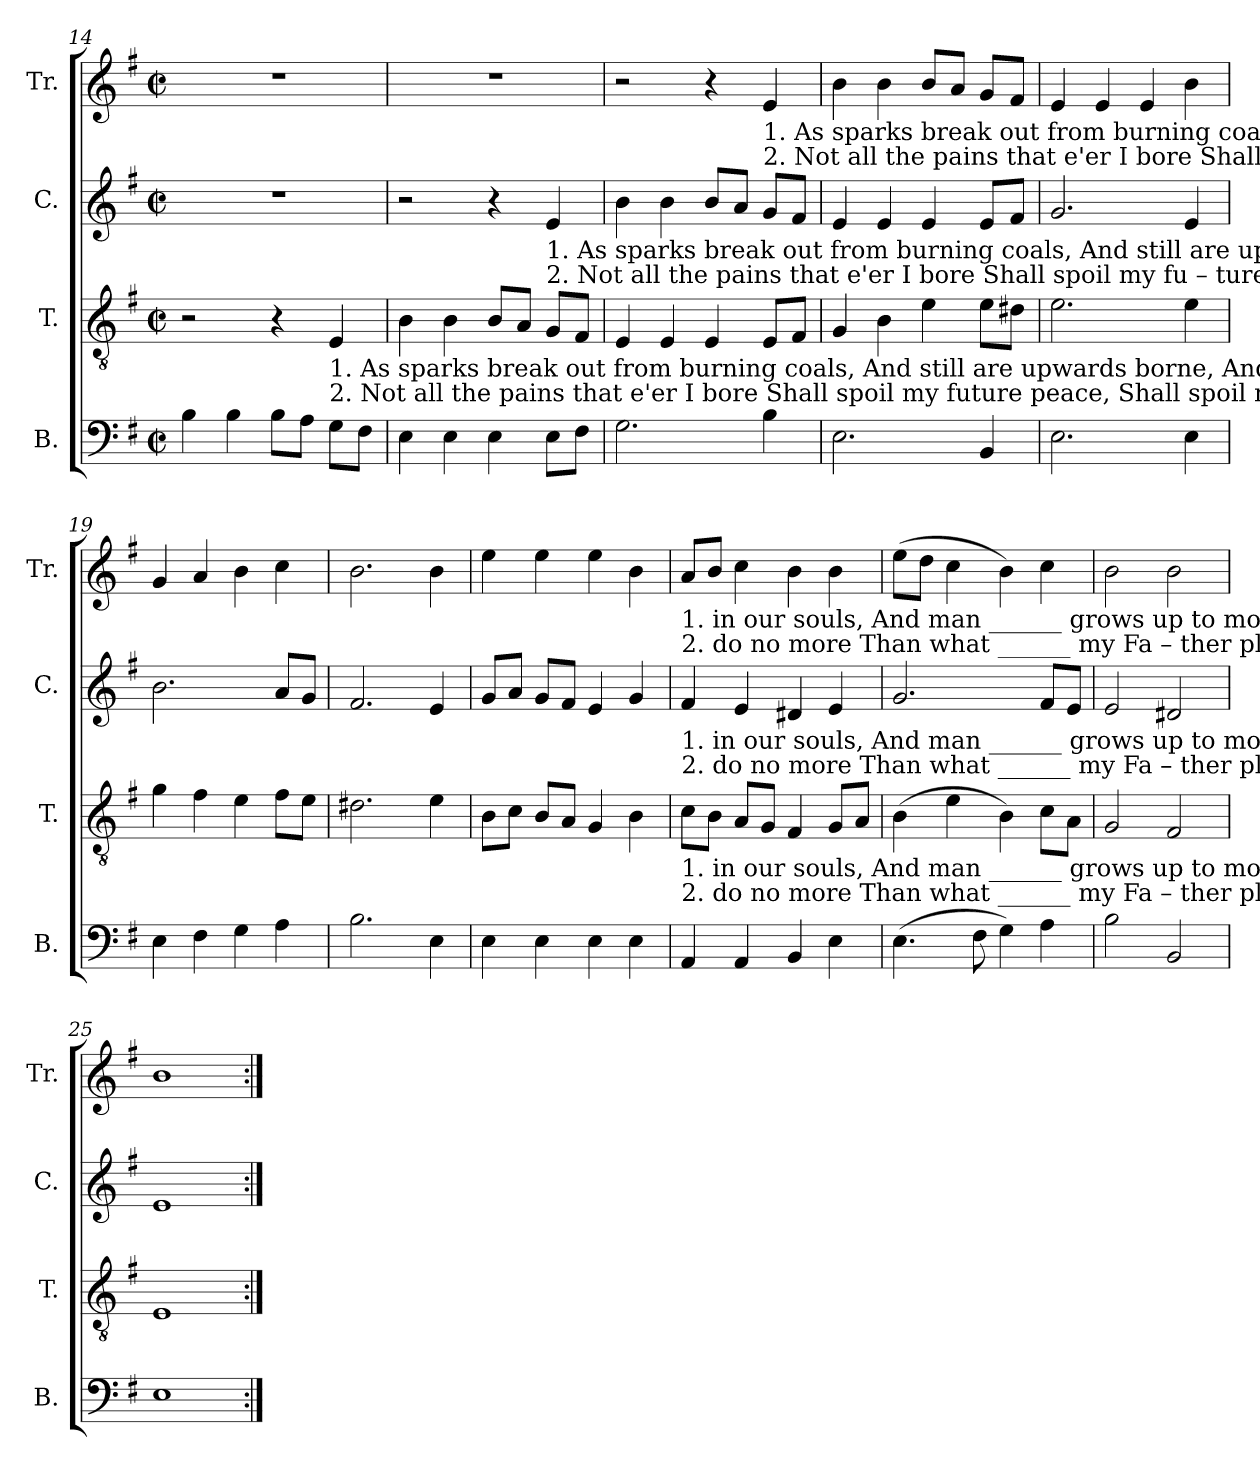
**kern	**kern	**kern	**kern
*part4	*part3	*part2	*part1
*staff4	*staff3	*staff2	*staff1
*I"B.	*I"T.	*I"C.	*I"Tr.
*I'B.	*I'T.	*I'C.	*I'Tr.
*clefF4	*clefGv2	*clefG2	*clefG2
*k[f#]	*k[f#]	*k[f#]	*k[f#]
*M2/2	*M2/2	*M2/2	*M2/2
*met(c|)	*met(c|)	*met(c|)	*met(c|)
=14	=14	=14	=14
4B\	2r	1r	1r
4B\	.	.	.
8B\L	4r	.	.
8A\J	.	.	.
!	!LO:TX:b:t=1. As sparks break out from burning coals, And  still  are  upwards  borne,       And  still  are upeards borne,  So  grief    is   roo–ted	!	!
!	!LO:TX:b:t=2. Not  all  the   pains  that   e'er   I    bore  Shall   spoil  my  future  peace,       Shall  spoil  my future peace,  For death and hell can	!	!
8G\L	4E/	.	.
8F#\J	.	.	.
=15	=15	=15	=15
4E\	4B\	2r	1r
4E\	4B\	.	.
4E\	8B/L	4r	.
.	8A/J	.	.
!	!	!LO:TX:b:t=1. As sparks break out from burning coals, And      still          are   up    –    wards  borne   So   grief  is   roo–ted	!
!	!	!LO:TX:b:t=2.  Not  all   the  pains  that  e'er  I    bore   Shall     spoil         my   fu     –      ture  peace,  For death and  hell can	!
8E\L	8G/L	4e/	.
8F#\J	8F#/J	.	.
=16	=16	=16	=16
2.G\	4E/	4b\	2r
.	4E/	4b\	.
.	4E/	8b/L	4r
.	.	8a/J	.
!	!	!	!LO:TX:b:t=1. As sparks break out from burning coals, And still are upwards borne  So grief is roo–ted
!	!	!	!LO:TX:b:t=2. Not  all   the   pains  that   e'er  I bore  Shall spoil my future peace, For death and hell can
4B\	8E/L	8g/L	4e/
.	8F#/J	8f#/J	.
=17	=17	=17	=17
2.E\	4G/	4e/	4b\
.	4B\	4e/	4b\
.	4e\	4e/	8b/L
.	.	.	8a/J
4BB/	8e\L	8e/L	8g/L
.	8d#X\J	8f#/J	8f#/J
=18	=18	=18	=18
2.E\	2.e\	2.g/	4e/
.	.	.	4e/
.	.	.	4e/
4E\	4e\	4e/	4b\
=19	=19	=19	=19
4E\	4g\	2.b\	4g/
4F#\	4f#\	.	4a/
4G\	4e\	.	4b\
4A\	8f#\L	8a/L	4cc\
.	8e\J	8g/J	.
=20	=20	=20	=20
2.B\	2.d#X\	2.f#/	2.b\
4E\	4e\	4e/	4b\
=21	=21	=21	=21
4E\	8B\L	8g/L	4ee\
.	8c\J	8a/J	.
4E\	8B/L	8g/L	4ee\
.	8A/J	8f#/J	.
4E\	4G/	4e/	4ee\
4E\	4B\	4g/	4b\
!!LO:LB:g=z
=22	=22	=22	=22
!	!	!	!LO:TX:b:t=1.  in   our  souls,  And    man ______  grows  up      to       mourn.
!	!	!	!LO:TX:b:t=2.  do   no   more   Than  what ______  my     Fa –   ther    please.
!	!	!LO:TX:b:t=1.  in   our  souls,  And    man ______  grows  up      to       mourn.	!
!	!	!LO:TX:b:t=2.  do   no   more   Than  what ______  my     Fa –   ther    please.	!
!	!LO:TX:b:t=1.  in   our  souls,  And    man ______  grows  up      to       mourn.	!	!
!	!LO:TX:b:t=2.  do   no   more   Than  what ______  my     Fa –   ther    please.	!	!
4AA/	8c\L	4f#/	8a/L
.	8B\J	.	8b/J
4AA/	8A/L	4e/	4cc\
.	8G/J	.	.
4BB/	4F#/	4d#X/	4b\
4E\	8G/L	4e/	4b\
.	8A/J	.	.
=23	=23	=23	=23
(4.E\	(4B\	2.g/	(8ee\L
.	.	.	8dd\J
.	4e\	.	4cc\
8F#\	.	.	.
4G\)	4B\)	.	4b\)
4A\	8c\L	8f#/L	4cc\
.	8A\J	8e/J	.
=24	=24	=24	=24
2B\	2G/	2e/	2b\
2BB/	2F#/	2d#X/	2b\
=25	=25	=25	=25
1E	1E	1e	1b
=:|!	=:|!	=:|!	=:|!
*-	*-	*-	*-
